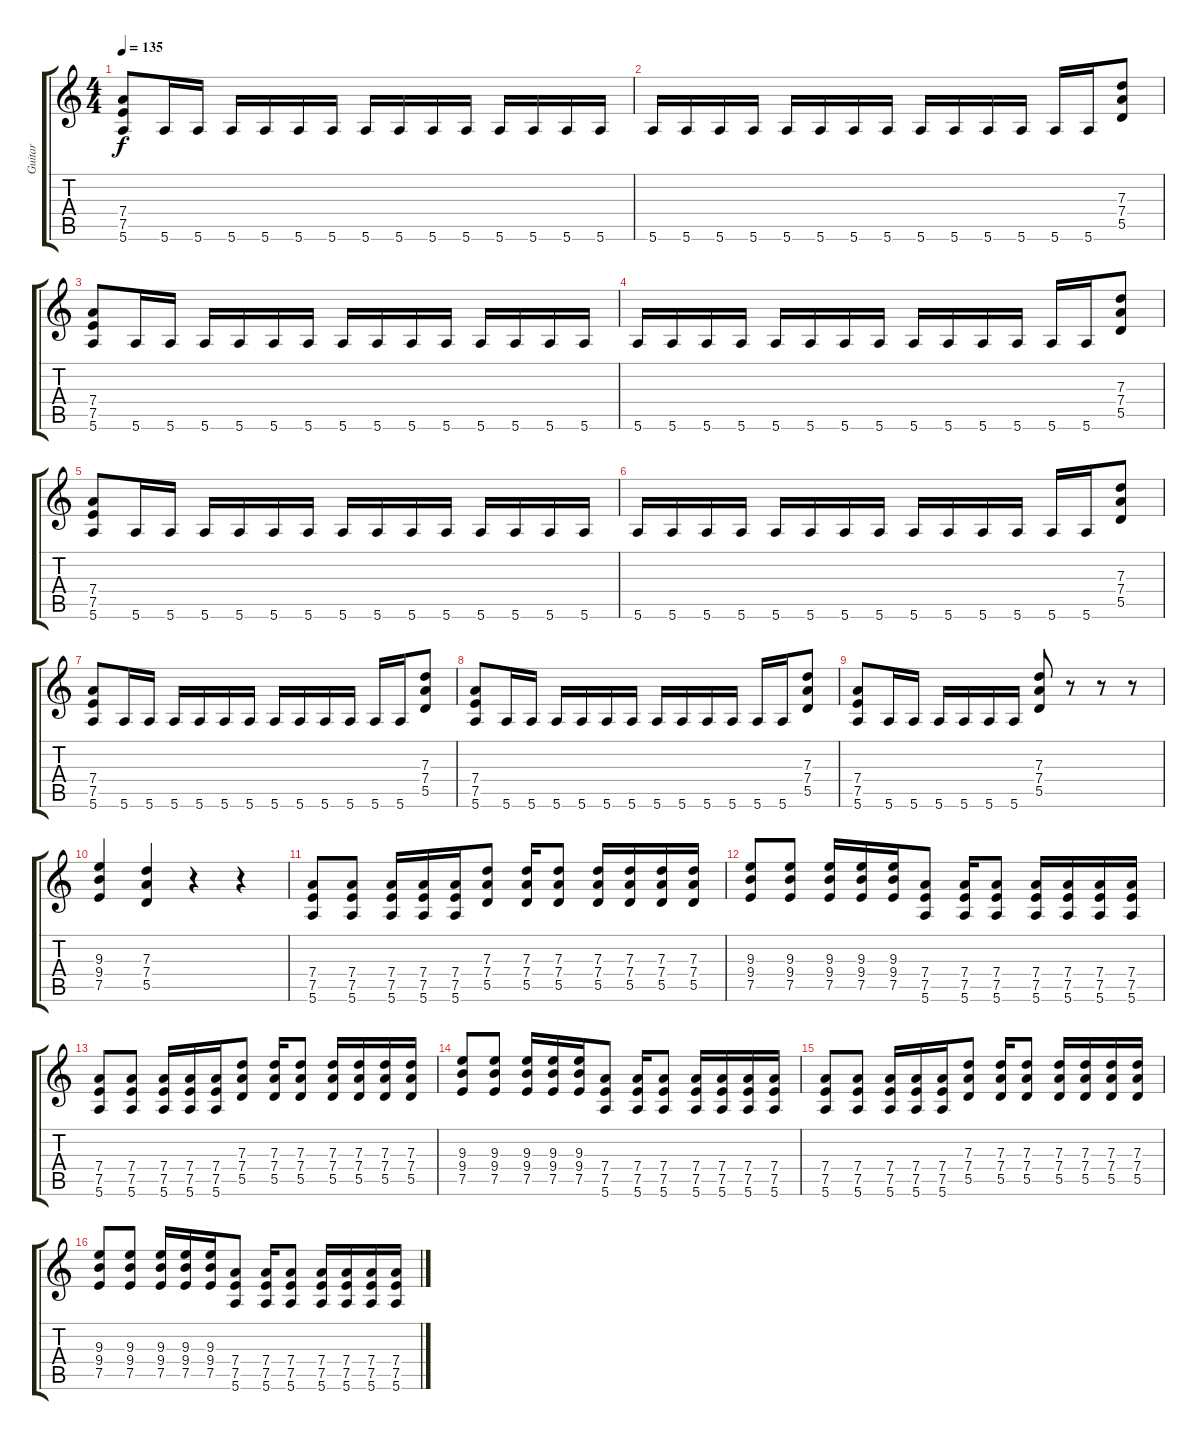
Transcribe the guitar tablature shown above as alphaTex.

\track ("Guitar" "Guitar") {instrument distortionguitar}
\staff {score tabs}
\tuning (E4 B3 G3 D3 A2 E2) {hide}
\ts (4 4)
\tempo 135
\clef g2
\ks c
(7.4 7.5 5.6).8{dy f instrument distortionguitar} 5.6.16{instrument electricguitarmuted} 5.6.16 5.6.16 5.6.16 5.6.16 5.6.16 5.6.16 5.6.16 5.6.16 5.6.16 5.6.16 5.6.16 5.6.16 5.6.16 |
5.6.16 5.6.16 5.6.16 5.6.16 5.6.16 5.6.16 5.6.16 5.6.16 5.6.16 5.6.16 5.6.16 5.6.16 5.6.16 5.6.16 (7.3 7.4 5.5).8{instrument distortionguitar} |
(7.4 7.5 5.6).8 5.6.16{instrument electricguitarmuted} 5.6.16 5.6.16 5.6.16 5.6.16 5.6.16 5.6.16 5.6.16 5.6.16 5.6.16 5.6.16 5.6.16 5.6.16 5.6.16 |
5.6.16 5.6.16 5.6.16 5.6.16 5.6.16 5.6.16 5.6.16 5.6.16 5.6.16 5.6.16 5.6.16 5.6.16 5.6.16 5.6.16 (7.3 7.4 5.5).8{instrument distortionguitar} |
(7.4 7.5 5.6).8 5.6.16{instrument electricguitarmuted} 5.6.16 5.6.16 5.6.16 5.6.16 5.6.16 5.6.16 5.6.16 5.6.16 5.6.16 5.6.16 5.6.16 5.6.16 5.6.16 |
5.6.16 5.6.16 5.6.16 5.6.16 5.6.16 5.6.16 5.6.16 5.6.16 5.6.16 5.6.16 5.6.16 5.6.16 5.6.16 5.6.16 (7.3 7.4 5.5).8{instrument distortionguitar} |
(7.4 7.5 5.6).8 5.6.16{instrument electricguitarmuted} 5.6.16 5.6.16 5.6.16 5.6.16 5.6.16 5.6.16 5.6.16 5.6.16 5.6.16 5.6.16 5.6.16 (7.3 7.4 5.5).8{instrument distortionguitar} |
(7.4 7.5 5.6).8 5.6.16{instrument electricguitarmuted} 5.6.16 5.6.16 5.6.16 5.6.16 5.6.16 5.6.16 5.6.16 5.6.16 5.6.16 5.6.16 5.6.16 (7.3 7.4 5.5).8{instrument distortionguitar} |
(7.4 7.5 5.6).8 5.6.16{instrument electricguitarmuted} 5.6.16 5.6.16 5.6.16 5.6.16 5.6.16 (7.3 7.4 5.5).8{instrument distortionguitar} r.8 r.8 r.8 |
(9.3 9.4 7.5).4 (7.3 7.4 5.5).4 r.4 r.4 |
(7.4 7.5 5.6).8 (7.4 7.5 5.6).8 (7.4 7.5 5.6).16 (7.4 7.5 5.6).16 (7.4 7.5 5.6).16 (7.3 7.4 5.5).8 (7.3 7.4 5.5).16 (7.3 7.4 5.5).8 (7.3 7.4 5.5).16 (7.3 7.4 5.5).16 (7.3 7.4 5.5).16 (7.3 7.4 5.5).16 |
(9.3 9.4 7.5).8 (9.3 9.4 7.5).8 (9.3 9.4 7.5).16 (9.3 9.4 7.5).16 (9.3 9.4 7.5).16 (7.4 7.5 5.6).8 (7.4 7.5 5.6).16 (7.4 7.5 5.6).8 (7.4 7.5 5.6).16 (7.4 7.5 5.6).16 (7.4 7.5 5.6).16 (7.4 7.5 5.6).16 |
(7.4 7.5 5.6).8 (7.4 7.5 5.6).8 (7.4 7.5 5.6).16 (7.4 7.5 5.6).16 (7.4 7.5 5.6).16 (7.3 7.4 5.5).8 (7.3 7.4 5.5).16 (7.3 7.4 5.5).8 (7.3 7.4 5.5).16 (7.3 7.4 5.5).16 (7.3 7.4 5.5).16 (7.3 7.4 5.5).16 |
(9.3 9.4 7.5).8 (9.3 9.4 7.5).8 (9.3 9.4 7.5).16 (9.3 9.4 7.5).16 (9.3 9.4 7.5).16 (7.4 7.5 5.6).8 (7.4 7.5 5.6).16 (7.4 7.5 5.6).8 (7.4 7.5 5.6).16 (7.4 7.5 5.6).16 (7.4 7.5 5.6).16 (7.4 7.5 5.6).16 |
(7.4 7.5 5.6).8 (7.4 7.5 5.6).8 (7.4 7.5 5.6).16 (7.4 7.5 5.6).16 (7.4 7.5 5.6).16 (7.3 7.4 5.5).8 (7.3 7.4 5.5).16 (7.3 7.4 5.5).8 (7.3 7.4 5.5).16 (7.3 7.4 5.5).16 (7.3 7.4 5.5).16 (7.3 7.4 5.5).16 |
(9.3 9.4 7.5).8 (9.3 9.4 7.5).8 (9.3 9.4 7.5).16 (9.3 9.4 7.5).16 (9.3 9.4 7.5).16 (7.4 7.5 5.6).8 (7.4 7.5 5.6).16 (7.4 7.5 5.6).8 (7.4 7.5 5.6).16 (7.4 7.5 5.6).16 (7.4 7.5 5.6).16 (7.4 7.5 5.6).16
